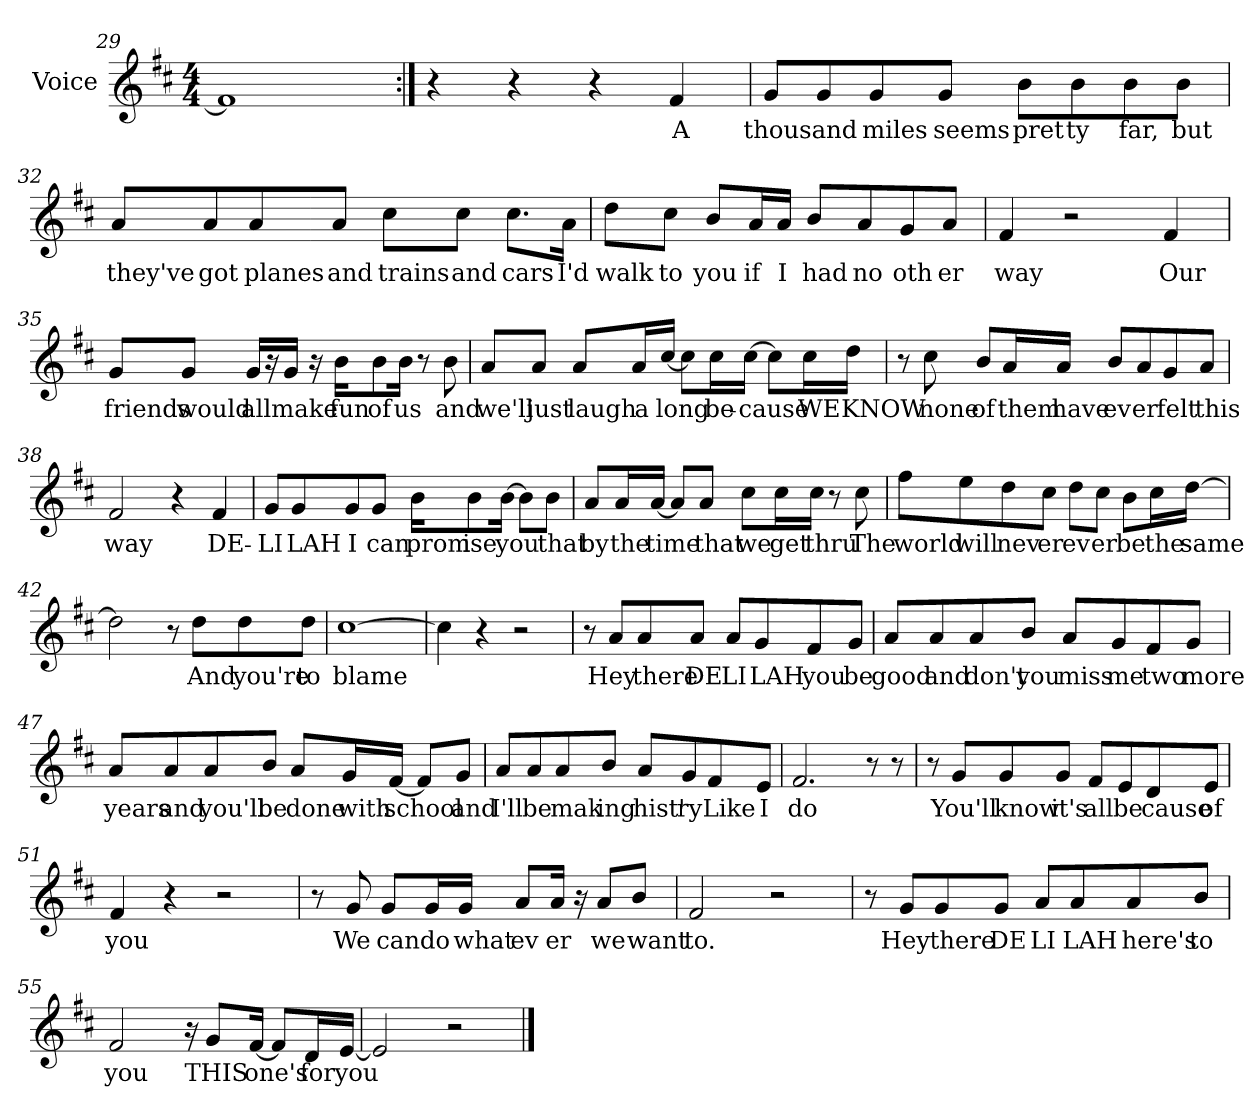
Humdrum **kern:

**kern	**text
*part1	*part1
*staff1	*staff1
*I"Voice	*
*I'V	*
*clefG2	*
*k[f#c#]	*
*D:	*
*M4/4	*
=29	=29
1f#]	.
!!LO:LB:g=z
=30:|!	=30:|!
4r	.
4r	.
4r	.
4f#/	A
=31	=31
8g/L	thous
8g/	and
8g/	miles
8g/J	seems
8b\L	pret
8b\	ty
8b\	far,
8b\J	but
=32	=32
8a/L	they've
8a/	got
8a/	planes
8a/J	and
8cc#\L	trains
8cc#\J	and
8.cc#\L	cars
16a\Jk	I'd
!!LO:PB:g=z
=33	=33
8dd\L	walk
8cc#\J	to
8b/L	you
16a/L	if
16a/JJ	I
8b/L	had
8a/	no
8g/	oth
8a/J	er
=34	=34
4f#/	way
2r	.
4f#/	Our
=35	=35
8g/L	friends
8g/J	would
16g/KL	all
16r	.
16g/Jk	make
16r	.
16b\KL	fun
8b\	of
16b\Jk	us
8r	.
8b\	and
!!LO:LB:g=z
=36	=36
8a/L	we'll
8a/J	just
8a/L	laugh
16a/L	a
[16cc#/JJ	long
8cc#\L]	.
16cc#\L	be-
[16cc#\JJ	-cause
8cc#\L]	.
16cc#\L	WE
16dd\JJ	KNOW
=37	=37
8r	.
8cc#\	none
8b/L	of
16a/L	them
16a/JJ	have
8b/L	ev
8a/	er
8g/	felt
8a/J	this
=38	=38
2f#/	way
4r	.
4f#/	DE-
!!LO:LB:g=z
=39	=39
8g/L	-LI
8g/	LAH
8g/	I
8g/J	can
16b\KL	prom
8b\	ise
[16b\Jk	you
8b\L]	.
8b\J	that
=40	=40
8a/L	by
16a/L	the
[16a/JJ	time
8a/L]	.
8a/J	that
8cc#\L	we
16cc#\L	get
16cc#\JJ	thru
8r	.
8cc#\	The
!!LO:LB:g=z
=41	=41
8ff#\L	world
8ee\	will
8dd\	nev
8cc#\J	er
8dd\L	ev
8cc#\J	er
8b\L	be
16cc#\L	the
[16dd\JJ	same
=42	=42
2dd\]	.
8r	.
8dd\L	And
8dd\	you're
8dd\J	to
=43	=43
[1cc#	blame
=44	=44
4cc#\]	.
4r	.
2r	.
!!LO:LB:g=z
=45	=45
8r	.
8a/L	Hey
8a/	there
8a/J	DE
8a/L	LI
8g/	LAH
8f#/	you
8g/J	be
=46	=46
8a/L	good
8a/	and
8a/	don't
8b/J	you
8a/L	miss
8g/	me
8f#/	two
8g/J	more
!!LO:LB:g=z
=47	=47
8a/L	years
8a/	and
8a/	you'll
8b/J	be
8a/L	done
16g/L	with
[16f#/JJ	school
8f#/L]	.
8g/J	and
=48	=48
8a/L	I'll
8a/	be
8a/	mak
8b/J	ing
8a/L	hist'
8g/	ry
8f#/	Like
8e/J	I
=49	=49
2.f#/	do
8r	.
8r	.
!!LO:LB:g=z
=50	=50
8r	.
8g/L	You'll
8g/	know
8g/J	it's
8f#/L	all
8e/	be
8d/	cause
8e/J	of
=51	=51
4f#/	you
4r	.
2r	.
=52	=52
8r	.
8g/	We
8g/L	can
16g/L	do
16g/JJ	what
8a/L	ev
16a/Jk	er
16r	.
8a/L	we
8b/J	want
=53	=53
2f#/	to.
2r	.
!!LO:LB:g=z
=54	=54
8r	.
8g/L	Hey
8g/	there
8g/J	DE
8a/L	LI
8a/	LAH
8a/	here's
8b/J	to
=55	=55
2f#/	you
16r	.
8g/L	THIS
[16f#/Jk	one's
8f#/L]	.
16d/L	for
[16e/JJ	you
=56	=56
2e/]	.
2r	.
==	==
*-	*-
